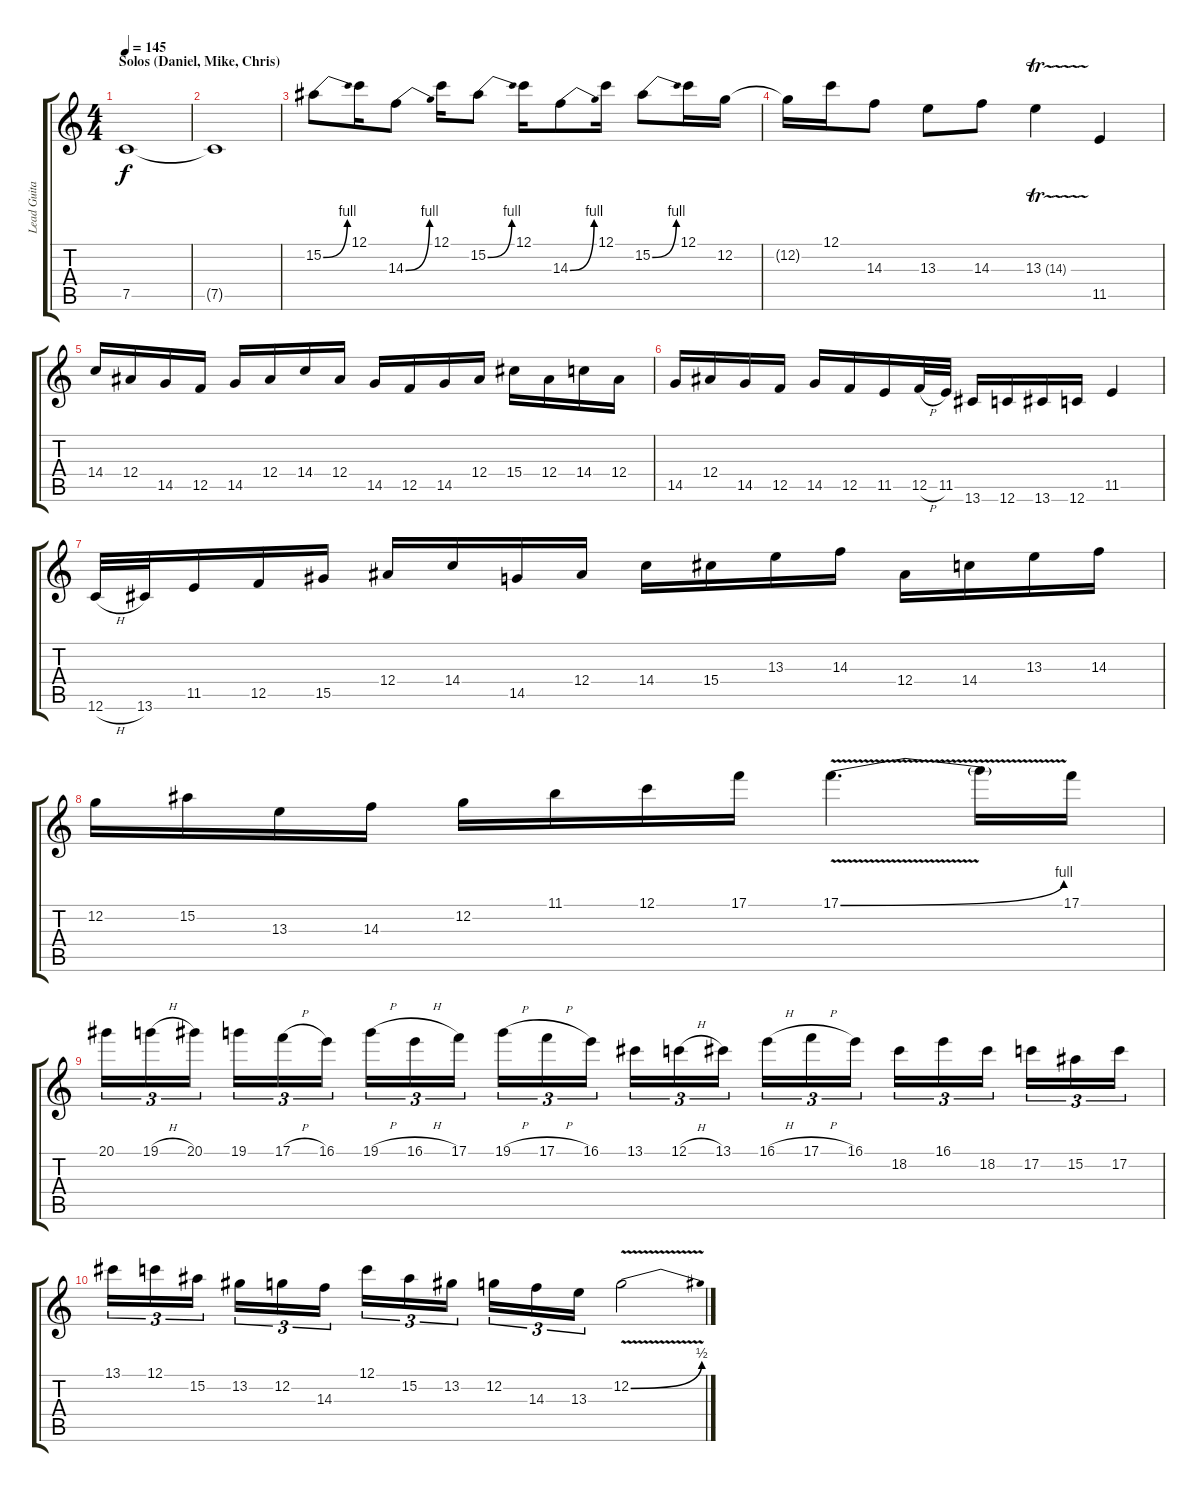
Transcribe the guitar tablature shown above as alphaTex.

\track ("Lead Guitar 1" "Lead Guita") {instrument distortionguitar}
\staff {score tabs}
\tuning (C4 G3 Eb3 Bb2 F2 C2) {hide}
\ts (4 4)
\section ("" "Solos (Daniel, Mike, Chris)")
\tempo 145
\clef g2
\ks c
7.5.1{dy f} |
7.5{t}.1 |
15.2{be (bend 0 0 60 4)}.8 12.1.16 14.3{be (bend 0 0 60 4)}.8 12.1.16 15.2{be (bend 0 0 60 4)}.8 12.1.16 14.3{be (bend 0 0 60 4)}.8 12.1.16 15.2{be (bend 0 0 60 4)}.8 12.1.16 12.2.16 |
12.2{t}.16 12.1.16 14.3.8 13.3.8 14.3.8 13.3{tr (14 32)}.4 11.5.4 |
14.4.16 12.4.16 14.5.16 12.5.16 14.5.16 12.4.16 14.4.16 12.4.16 14.5.16 12.5.16 14.5.16 12.4.16 15.4.16 12.4.16 14.4.16 12.4.16 |
14.5.16 12.4.16 14.5.16 12.5.16 14.5.16 12.5.16 11.5.16 12.5{h}.32 11.5.32 13.6.16 12.6.16 13.6.16 12.6.16 11.5.4 |
12.6{h}.32 13.6.32 11.5.16 12.5.16 15.5.16 12.4.16 14.4.16 14.5.16 12.4.16 14.4.16 15.4.16 13.3.16 14.3.16 12.4.16 14.4.16 13.3.16 14.3.16 |
12.2.16 15.2.16 13.3.16 14.3.16 12.2.16 11.1.16 12.1.16 17.1.16 17.1{be (bend 0 0 60 4) v}.4{d} 17.1{t}.16 17.1.16 |
20.1.16{tu (3 2)} 19.1{h}.16{tu (3 2)} 20.1.16{tu (3 2) beam splitsecondary} 19.1.16{tu (3 2)} 17.1{h}.16{tu (3 2)} 16.1.16{tu (3 2)} 19.1{h}.16{tu (3 2)} 16.1{h}.16{tu (3 2)} 17.1.16{tu (3 2) beam splitsecondary} 19.1{h}.16{tu (3 2)} 17.1{h}.16{tu (3 2)} 16.1.16{tu (3 2)} 13.1.16{tu (3 2)} 12.1{h}.16{tu (3 2)} 13.1.16{tu (3 2) beam splitsecondary} 16.1{h}.16{tu (3 2)} 17.1{h}.16{tu (3 2)} 16.1.16{tu (3 2)} 18.2.16{tu (3 2)} 16.1.16{tu (3 2)} 18.2.16{tu (3 2) beam splitsecondary} 17.2.16{tu (3 2)} 15.2.16{tu (3 2)} 17.2.16{tu (3 2)} |
13.1.16{tu (3 2)} 12.1.16{tu (3 2)} 15.2.16{tu (3 2) beam splitsecondary} 13.2.16{tu (3 2)} 12.2.16{tu (3 2)} 14.3.16{tu (3 2)} 12.1.16{tu (3 2)} 15.2.16{tu (3 2)} 13.2.16{tu (3 2) beam splitsecondary} 12.2.16{tu (3 2)} 14.3.16{tu (3 2)} 13.3.16{tu (3 2)} 12.2{be (bend 0 0 60 2) v}.2
